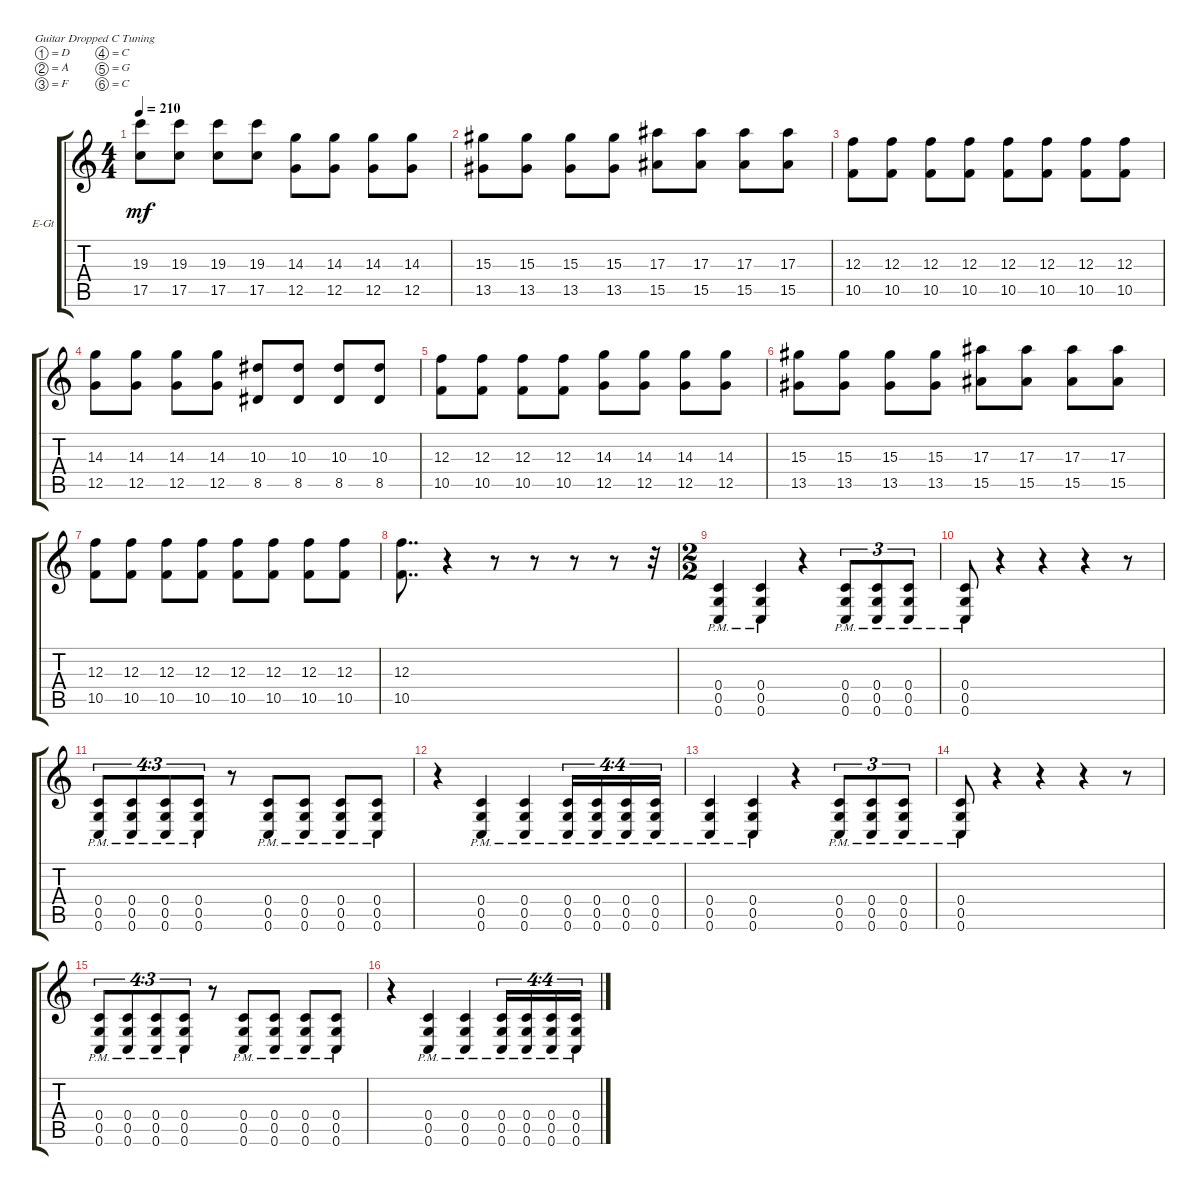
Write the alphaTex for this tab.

\defaultSystemsLayout 4
\bracketExtendMode groupsimilarinstruments
\firstSystemTrackNameOrientation horizontal
\otherSystemsTrackNameOrientation horizontal
\track ("Gajic" "E-Gt") {instrument distortionguitar}
\staff {score tabs}
\tuning (D4 A3 F3 C3 G2 C2)
\ts (4 4)
\tempo 210
\clef g2
\ks c
(17.5 19.3).8{dy mf} (17.5 19.3).8 (17.5 19.3).8 (17.5 19.3).8 (12.5 14.3).8 (12.5 14.3).8 (12.5 14.3).8 (12.5 14.3).8 |
(13.5 15.3).8 (13.5 15.3).8 (13.5 15.3).8 (13.5 15.3).8 (15.5 17.3).8 (15.5 17.3).8 (15.5 17.3).8 (15.5 17.3).8 |
(10.5 12.3).8 (10.5 12.3).8 (10.5 12.3).8 (10.5 12.3).8 (10.5 12.3).8 (10.5 12.3).8 (10.5 12.3).8 (10.5 12.3).8 |
(12.5 14.3).8 (12.5 14.3).8 (12.5 14.3).8 (12.5 14.3).8 (8.5 10.3).8 (8.5 10.3).8 (8.5 10.3).8 (8.5 10.3).8 |
(10.5 12.3).8 (10.5 12.3).8 (10.5 12.3).8 (10.5 12.3).8 (12.5 14.3).8 (12.5 14.3).8 (12.5 14.3).8 (12.5 14.3).8 |
(13.5 15.3).8 (13.5 15.3).8 (13.5 15.3).8 (13.5 15.3).8 (15.5 17.3).8 (15.5 17.3).8 (15.5 17.3).8 (15.5 17.3).8 |
(10.5 12.3).8 (10.5 12.3).8 (10.5 12.3).8 (10.5 12.3).8 (10.5 12.3).8 (10.5 12.3).8 (10.5 12.3).8 (10.5 12.3).8 |
(10.5 12.3).8{dd} r.4 r.8 r.8 r.8 r.8 r.32 |
\ts (2 2)
(0.6{pm} 0.5{pm} 0.4{pm}).4 (0.6{pm} 0.4{pm} 0.5{pm}).4 r.4 (0.6{pm} 0.5{pm} 0.4{pm}).8{tu (3 2)} (0.6{pm} 0.5{pm} 0.4{pm}).8{tu (3 2)} (0.6{pm} 0.5{pm} 0.4{pm}).8{tu (3 2)} |
(0.6{pm} 0.4{pm} 0.5{pm}).8 r.4 r.4 r.4 r.8 |
(0.6{pm} 0.4{pm} 0.5{pm}).8{tu (4 3)} (0.6{pm} 0.5{pm} 0.4{pm}).8{tu (4 3)} (0.6{pm} 0.4{pm} 0.5{pm}).8{tu (4 3)} (0.6{pm} 0.5{pm} 0.4{pm}).8{tu (4 3)} r.8 (0.6{pm} 0.4{pm} 0.5{pm}).8 (0.6{pm} 0.4{pm} 0.5{pm}).8 (0.6{pm} 0.4{pm} 0.5{pm}).8 (0.6{pm} 0.4{pm} 0.5{pm}).8 |
r.4 (0.6{pm} 0.5{pm} 0.4{pm}).4 (0.6{pm} 0.5{pm} 0.4{pm}).4 (0.6{pm} 0.4{pm} 0.5{pm}).16{tu (4 4)} (0.6{pm} 0.5{pm} 0.4{pm}).16{tu (4 4)} (0.6{pm} 0.4{pm} 0.5{pm}).16{tu (4 4)} (0.6{pm} 0.5{pm} 0.4{pm}).16{tu (4 4)} |
(0.6{pm} 0.5{pm} 0.4{pm}).4 (0.6{pm} 0.4{pm} 0.5{pm}).4 r.4 (0.6{pm} 0.5{pm} 0.4{pm}).8{tu (3 2)} (0.6{pm} 0.5{pm} 0.4{pm}).8{tu (3 2)} (0.6{pm} 0.5{pm} 0.4{pm}).8{tu (3 2)} |
(0.6{pm} 0.4{pm} 0.5{pm}).8 r.4 r.4 r.4 r.8 |
(0.6{pm} 0.4{pm} 0.5{pm}).8{tu (4 3)} (0.6{pm} 0.5{pm} 0.4{pm}).8{tu (4 3)} (0.6{pm} 0.4{pm} 0.5{pm}).8{tu (4 3)} (0.6{pm} 0.5{pm} 0.4{pm}).8{tu (4 3)} r.8 (0.6{pm} 0.4{pm} 0.5{pm}).8 (0.6{pm} 0.4{pm} 0.5{pm}).8 (0.6{pm} 0.4{pm} 0.5{pm}).8 (0.6{pm} 0.4{pm} 0.5{pm}).8 |
r.4 (0.6{pm} 0.5{pm} 0.4{pm}).4 (0.6{pm} 0.5{pm} 0.4{pm}).4 (0.6{pm} 0.4{pm} 0.5{pm}).16{tu (4 4)} (0.6{pm} 0.5{pm} 0.4{pm}).16{tu (4 4)} (0.6{pm} 0.4{pm} 0.5{pm}).16{tu (4 4)} (0.6{pm} 0.5{pm} 0.4{pm}).16{tu (4 4)}
